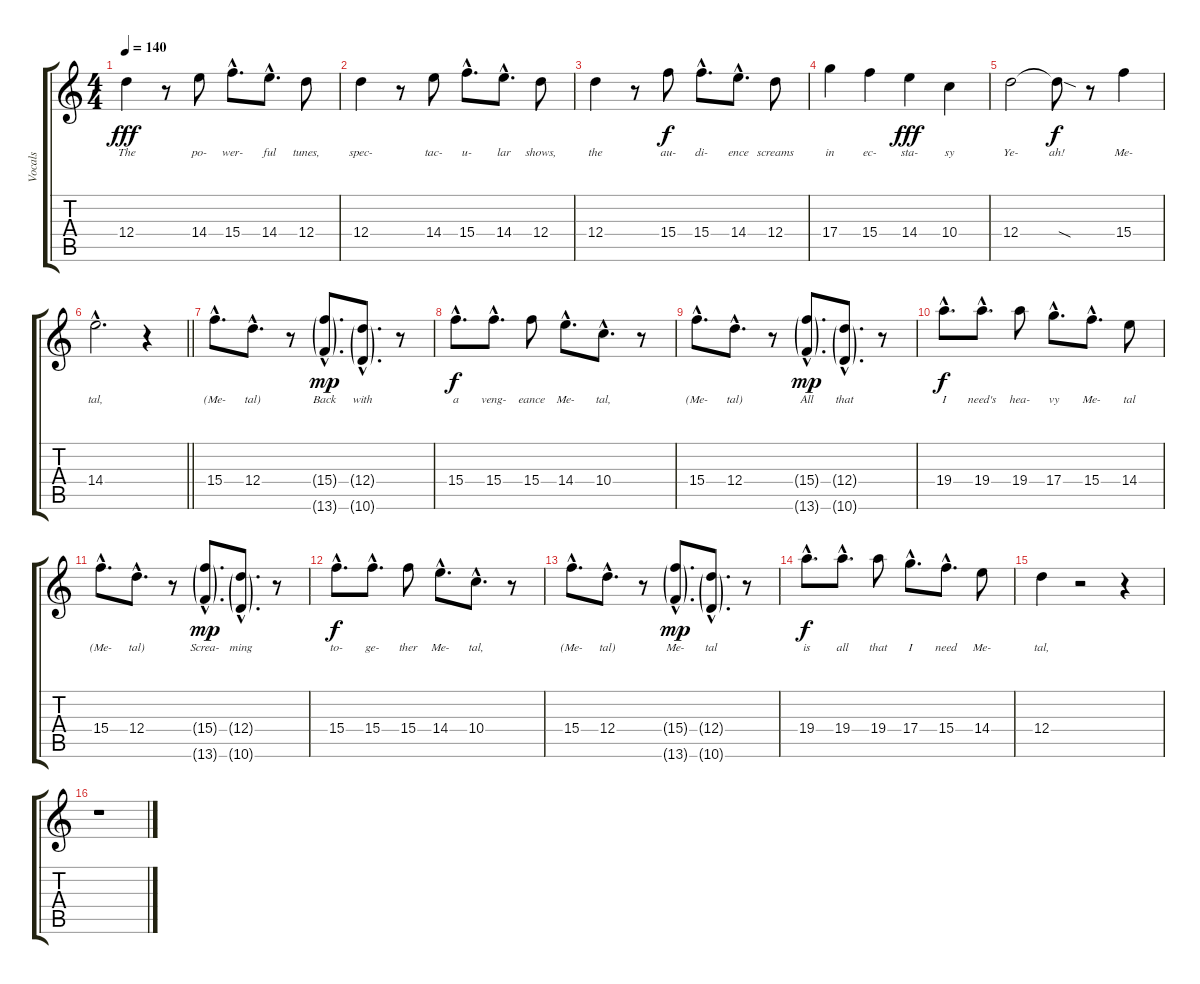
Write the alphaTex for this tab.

\track ("Vocals" "Vocals") {instrument overdrivenguitar}
\staff {score tabs}
\tuning (E4 B3 G3 D3 A2 E2) {hide}
\ts (4 4)
\tempo 140
\clef g2
\ks c
12.4.4{lyrics (0 "The") lyrics (1 "") lyrics (2 "") lyrics (3 "") lyrics (4 "") dy fff} r.8 14.4.8{lyrics (0 "po-") lyrics (1 "") lyrics (2 "") lyrics (3 "") lyrics (4 "")} 15.4{hac}.8{d lyrics (0 "wer-") lyrics (1 "") lyrics (2 "") lyrics (3 "") lyrics (4 "")} 14.4{hac}.8{d lyrics (0 "ful") lyrics (1 "") lyrics (2 "") lyrics (3 "") lyrics (4 "")} 12.4.8{lyrics (0 "tunes,") lyrics (1 "") lyrics (2 "") lyrics (3 "") lyrics (4 "")} |
12.4.4{lyrics (0 "spec-") lyrics (1 "") lyrics (2 "") lyrics (3 "") lyrics (4 "")} r.8 14.4.8{lyrics (0 "tac-") lyrics (1 "") lyrics (2 "") lyrics (3 "") lyrics (4 "")} 15.4{hac}.8{d lyrics (0 "u-") lyrics (1 "") lyrics (2 "") lyrics (3 "") lyrics (4 "")} 14.4{hac}.8{d lyrics (0 "lar") lyrics (1 "") lyrics (2 "") lyrics (3 "") lyrics (4 "")} 12.4.8{lyrics (0 "shows,") lyrics (1 "") lyrics (2 "") lyrics (3 "") lyrics (4 "")} |
12.4.4{lyrics (0 "the") lyrics (1 "") lyrics (2 "") lyrics (3 "") lyrics (4 "")} r.8 15.4.8{lyrics (0 "au-") lyrics (1 "") lyrics (2 "") lyrics (3 "") lyrics (4 "") dy f} 15.4{hac}.8{d lyrics (0 "di-") lyrics (1 "") lyrics (2 "") lyrics (3 "") lyrics (4 "")} 14.4{hac}.8{d lyrics (0 "ence") lyrics (1 "") lyrics (2 "") lyrics (3 "") lyrics (4 "")} 12.4.8{lyrics (0 "screams") lyrics (1 "") lyrics (2 "") lyrics (3 "") lyrics (4 "")} |
17.4.4{lyrics (0 "in") lyrics (1 "") lyrics (2 "") lyrics (3 "") lyrics (4 "")} 15.4.4{lyrics (0 "ec-") lyrics (1 "") lyrics (2 "") lyrics (3 "") lyrics (4 "")} 14.4.4{lyrics (0 "sta-") lyrics (1 "") lyrics (2 "") lyrics (3 "") lyrics (4 "") dy fff} 10.4.4{lyrics (0 "sy") lyrics (1 "") lyrics (2 "") lyrics (3 "") lyrics (4 "")} |
12.4.2{lyrics (0 "Ye-") lyrics (1 "") lyrics (2 "") lyrics (3 "") lyrics (4 "")} 12.4{sod t}.8{lyrics (0 "ah!") lyrics (1 "") lyrics (2 "") lyrics (3 "") lyrics (4 "") dy f} r.8 15.4.4{lyrics (0 "Me-") lyrics (1 "") lyrics (2 "") lyrics (3 "") lyrics (4 "")} |
\barLineRight lightlight
14.4{hac}.2{d lyrics (0 "tal,") lyrics (1 "") lyrics (2 "") lyrics (3 "") lyrics (4 "")} r.4 |
15.4{hac}.8{d lyrics (0 "(Me-") lyrics (1 "") lyrics (2 "") lyrics (3 "") lyrics (4 "")} 12.4{hac}.8{d lyrics (0 "tal)") lyrics (1 "") lyrics (2 "") lyrics (3 "") lyrics (4 "")} r.8 (15.4{g hac} 13.6{g hac}).8{d lyrics (0 "Back") lyrics (1 "") lyrics (2 "") lyrics (3 "") lyrics (4 "") dy mp} (12.4{g hac} 10.6{g hac}).8{d lyrics (0 "with") lyrics (1 "") lyrics (2 "") lyrics (3 "") lyrics (4 "")} r.8 |
15.4{hac}.8{d lyrics (0 "a") lyrics (1 "") lyrics (2 "") lyrics (3 "") lyrics (4 "") dy f} 15.4{hac}.8{d lyrics (0 "veng-") lyrics (1 "") lyrics (2 "") lyrics (3 "") lyrics (4 "")} 15.4.8{lyrics (0 "eance") lyrics (1 "") lyrics (2 "") lyrics (3 "") lyrics (4 "")} 14.4{hac}.8{d lyrics (0 "Me-") lyrics (1 "") lyrics (2 "") lyrics (3 "") lyrics (4 "")} 10.4{hac}.8{d lyrics (0 "tal,") lyrics (1 "") lyrics (2 "") lyrics (3 "") lyrics (4 "")} r.8 |
15.4{hac}.8{d lyrics (0 "(Me-") lyrics (1 "") lyrics (2 "") lyrics (3 "") lyrics (4 "")} 12.4{hac}.8{d lyrics (0 "tal)") lyrics (1 "") lyrics (2 "") lyrics (3 "") lyrics (4 "")} r.8 (15.4{g hac} 13.6{g hac}).8{d lyrics (0 "All") lyrics (1 "") lyrics (2 "") lyrics (3 "") lyrics (4 "") dy mp} (12.4{g hac} 10.6{g hac}).8{d lyrics (0 "that") lyrics (1 "") lyrics (2 "") lyrics (3 "") lyrics (4 "")} r.8 |
19.4{hac}.8{d lyrics (0 "I") lyrics (1 "") lyrics (2 "") lyrics (3 "") lyrics (4 "") dy f} 19.4{hac}.8{d lyrics (0 "need's") lyrics (1 "") lyrics (2 "") lyrics (3 "") lyrics (4 "")} 19.4.8{lyrics (0 "hea-") lyrics (1 "") lyrics (2 "") lyrics (3 "") lyrics (4 "")} 17.4{hac}.8{d lyrics (0 "vy") lyrics (1 "") lyrics (2 "") lyrics (3 "") lyrics (4 "")} 15.4{hac}.8{d lyrics (0 "Me-") lyrics (1 "") lyrics (2 "") lyrics (3 "") lyrics (4 "")} 14.4.8{lyrics (0 "tal") lyrics (1 "") lyrics (2 "") lyrics (3 "") lyrics (4 "")} |
15.4{hac}.8{d lyrics (0 "(Me-") lyrics (1 "") lyrics (2 "") lyrics (3 "") lyrics (4 "")} 12.4{hac}.8{d lyrics (0 "tal)") lyrics (1 "") lyrics (2 "") lyrics (3 "") lyrics (4 "")} r.8 (15.4{g hac} 13.6{g hac}).8{d lyrics (0 "Screa-") lyrics (1 "") lyrics (2 "") lyrics (3 "") lyrics (4 "") dy mp} (12.4{g hac} 10.6{g hac}).8{d lyrics (0 "ming") lyrics (1 "") lyrics (2 "") lyrics (3 "") lyrics (4 "")} r.8 |
15.4{hac}.8{d lyrics (0 "to-") lyrics (1 "") lyrics (2 "") lyrics (3 "") lyrics (4 "") dy f} 15.4{hac}.8{d lyrics (0 "ge-") lyrics (1 "") lyrics (2 "") lyrics (3 "") lyrics (4 "")} 15.4.8{lyrics (0 "ther") lyrics (1 "") lyrics (2 "") lyrics (3 "") lyrics (4 "")} 14.4{hac}.8{d lyrics (0 "Me-") lyrics (1 "") lyrics (2 "") lyrics (3 "") lyrics (4 "")} 10.4{hac}.8{d lyrics (0 "tal,") lyrics (1 "") lyrics (2 "") lyrics (3 "") lyrics (4 "")} r.8 |
15.4{hac}.8{d lyrics (0 "(Me-") lyrics (1 "") lyrics (2 "") lyrics (3 "") lyrics (4 "")} 12.4{hac}.8{d lyrics (0 "tal)") lyrics (1 "") lyrics (2 "") lyrics (3 "") lyrics (4 "")} r.8 (15.4{g hac} 13.6{g hac}).8{d lyrics (0 "Me-") lyrics (1 "") lyrics (2 "") lyrics (3 "") lyrics (4 "") dy mp} (12.4{g hac} 10.6{g hac}).8{d lyrics (0 "tal") lyrics (1 "") lyrics (2 "") lyrics (3 "") lyrics (4 "")} r.8 |
19.4{hac}.8{d lyrics (0 "is") lyrics (1 "") lyrics (2 "") lyrics (3 "") lyrics (4 "") dy f} 19.4{hac}.8{d lyrics (0 "all") lyrics (1 "") lyrics (2 "") lyrics (3 "") lyrics (4 "")} 19.4.8{lyrics (0 "that") lyrics (1 "") lyrics (2 "") lyrics (3 "") lyrics (4 "")} 17.4{hac}.8{d lyrics (0 "I") lyrics (1 "") lyrics (2 "") lyrics (3 "") lyrics (4 "")} 15.4{hac}.8{d lyrics (0 "need") lyrics (1 "") lyrics (2 "") lyrics (3 "") lyrics (4 "")} 14.4.8{lyrics (0 "Me-") lyrics (1 "") lyrics (2 "") lyrics (3 "") lyrics (4 "")} |
12.4.4{lyrics (0 "tal,") lyrics (1 "") lyrics (2 "") lyrics (3 "") lyrics (4 "")} r.2 r.4 |
r.1
